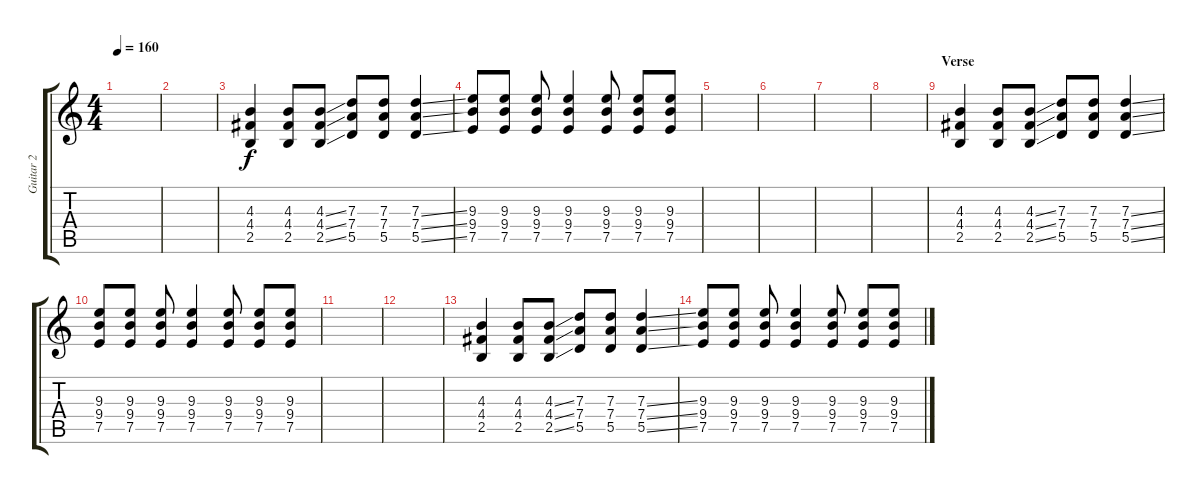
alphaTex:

\track ("Guitar 2" "Guitar 2") {instrument overdrivenguitar}
\staff {score tabs}
\tuning (E4 B3 G3 D3 A2 E2) {hide}
\ts (4 4)
\tempo 160
\clef g2
\ks c
|
|
(4.3 4.4 2.5).4 (4.3 4.4 2.5).8 (4.3{ss} 4.4{ss} 2.5{ss}).8 (7.3 7.4 5.5).8 (7.3 7.4 5.5).8 (7.3{ss} 7.4{ss} 5.5{ss}).4 |
(9.3 9.4 7.5).8 (9.3 9.4 7.5).8 (9.3 9.4 7.5).8 (9.3 9.4 7.5).4 (9.3 9.4 7.5).8 (9.3 9.4 7.5).8 (9.3 9.4 7.5).8 |
|
|
|
|
\section ("" "Verse")
(4.3 4.4 2.5).4 (4.3 4.4 2.5).8 (4.3{ss} 4.4{ss} 2.5{ss}).8 (7.3 7.4 5.5).8 (7.3 7.4 5.5).8 (7.3{ss} 7.4{ss} 5.5{ss}).4 |
(9.3 9.4 7.5).8 (9.3 9.4 7.5).8 (9.3 9.4 7.5).8 (9.3 9.4 7.5).4 (9.3 9.4 7.5).8 (9.3 9.4 7.5).8 (9.3 9.4 7.5).8 |
|
|
(4.3 4.4 2.5).4 (4.3 4.4 2.5).8 (4.3{ss} 4.4{ss} 2.5{ss}).8 (7.3 7.4 5.5).8 (7.3 7.4 5.5).8 (7.3{ss} 7.4{ss} 5.5{ss}).4 |
(9.3 9.4 7.5).8 (9.3 9.4 7.5).8 (9.3 9.4 7.5).8 (9.3 9.4 7.5).4 (9.3 9.4 7.5).8 (9.3 9.4 7.5).8 (9.3 9.4 7.5).8
